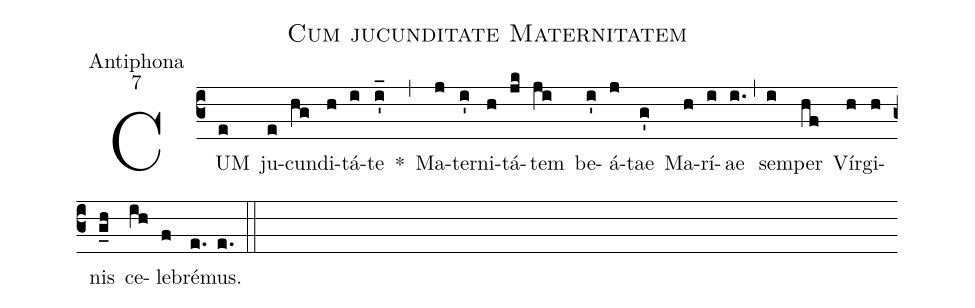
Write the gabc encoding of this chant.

name:Cum jucunditate Maternitatem;
office-part:Antiphona;
mode:7;
%%
(c3) CUM(e) ju(e)cun(hg)di(h)tá(i)te(i'_) *(,) Ma(j)ter(i')ni(h)tá(jk)tem(ji) be(i')á(j)tae(g') Ma(h)rí(i)ae(i.) (,) sem(i)per(hf) Vír(h)gi(h)nis(g_h) ce(ih)le(f)bré(e.)mus.(e.) (::)
